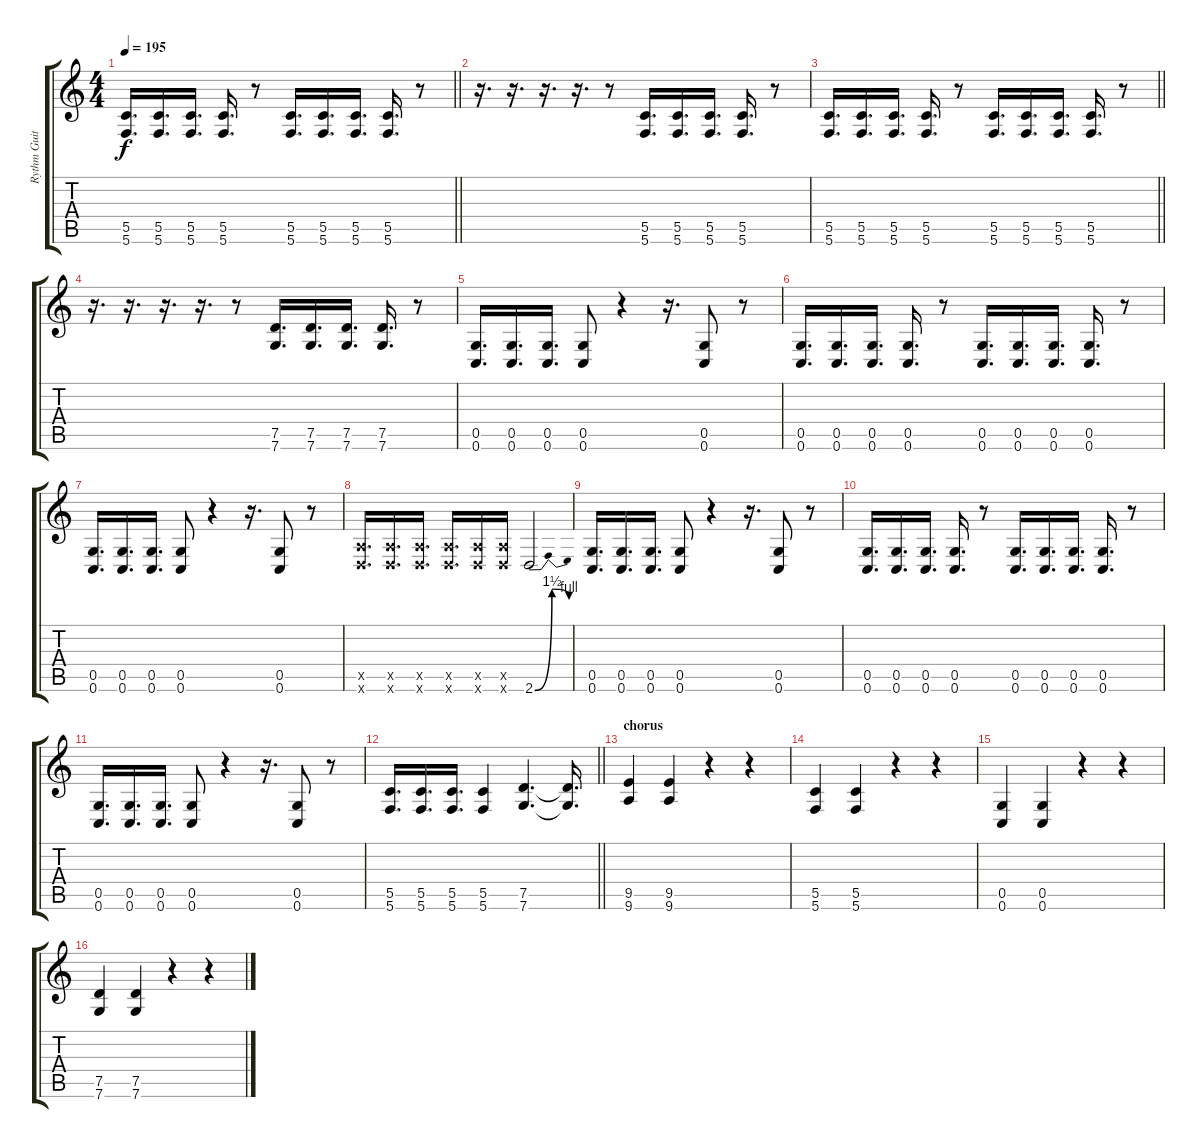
\track ("Rythm Guitar" "Rythm Guit") {instrument overdrivenguitar}
\staff {score tabs}
\tuning (D4 A3 F3 C3 G2 C2) {hide}
\ts (4 4)
\tempo 195
\clef g2
\barLineRight lightlight
\ks c
(5.5 5.6).16{d dy f} (5.5 5.6).16{d} (5.5 5.6).16{d} (5.5 5.6).16{d} r.8 (5.5 5.6).16{d} (5.5 5.6).16{d} (5.5 5.6).16{d} (5.5 5.6).16{d} r.8 |
r.16{d} r.16{d} r.16{d} r.16{d} r.8 (5.5 5.6).16{d} (5.5 5.6).16{d} (5.5 5.6).16{d} (5.5 5.6).16{d} r.8 |
\barLineRight lightlight
(5.5 5.6).16{d} (5.5 5.6).16{d} (5.5 5.6).16{d} (5.5 5.6).16{d} r.8 (5.5 5.6).16{d} (5.5 5.6).16{d} (5.5 5.6).16{d} (5.5 5.6).16{d} r.8 |
r.16{d} r.16{d} r.16{d} r.16{d} r.8 (7.5 7.6).16{d} (7.5 7.6).16{d} (7.5 7.6).16{d} (7.5 7.6).16{d} r.8 |
(0.5 0.6).16{d} (0.5 0.6).16{d} (0.5 0.6).16{d} (0.5 0.6).8 r.4 r.16{d} (0.5 0.6).8 r.8 |
(0.5 0.6).16{d} (0.5 0.6).16{d} (0.5 0.6).16{d} (0.5 0.6).16{d} r.8 (0.5 0.6).16{d} (0.5 0.6).16{d} (0.5 0.6).16{d} (0.5 0.6).16{d} r.8 |
(0.5 0.6).16{d} (0.5 0.6).16{d} (0.5 0.6).16{d} (0.5 0.6).8 r.4 r.16{d} (0.5 0.6).8 r.8 |
(2.5{x} 2.6{x}).16{d} (2.5{x} 2.6{x}).16{d} (2.5{x} 2.6{x}).16{d} (2.5{x} 2.6{x}).16{d} (2.5{x} 2.6{x}).16 (2.5{x} 2.6{x}).16 2.6{be (bendrelease 0 0 15 6 30 6 60 4)}.2 |
(0.5 0.6).16{d} (0.5 0.6).16{d} (0.5 0.6).16{d} (0.5 0.6).8 r.4 r.16{d} (0.5 0.6).8 r.8 |
(0.5 0.6).16{d} (0.5 0.6).16{d} (0.5 0.6).16{d} (0.5 0.6).16{d} r.8 (0.5 0.6).16{d} (0.5 0.6).16{d} (0.5 0.6).16{d} (0.5 0.6).16{d} r.8 |
(0.5 0.6).16{d} (0.5 0.6).16{d} (0.5 0.6).16{d} (0.5 0.6).8 r.4 r.16{d} (0.5 0.6).8 r.8 |
\barLineRight lightlight
(5.5 5.6).16{d} (5.5 5.6).16{d} (5.5 5.6).16{d} (5.5 5.6).4 (7.5 7.6).4{d} (7.5{t} 7.6{t}).16{d} |
\section ("" "chorus")
(9.5 9.6).4 (9.5 9.6).4 r.4 r.4 |
(5.5 5.6).4 (5.5 5.6).4 r.4 r.4 |
(0.5 0.6).4 (0.5 0.6).4 r.4 r.4 |
(7.5 7.6).4 (7.5 7.6).4 r.4 r.4
